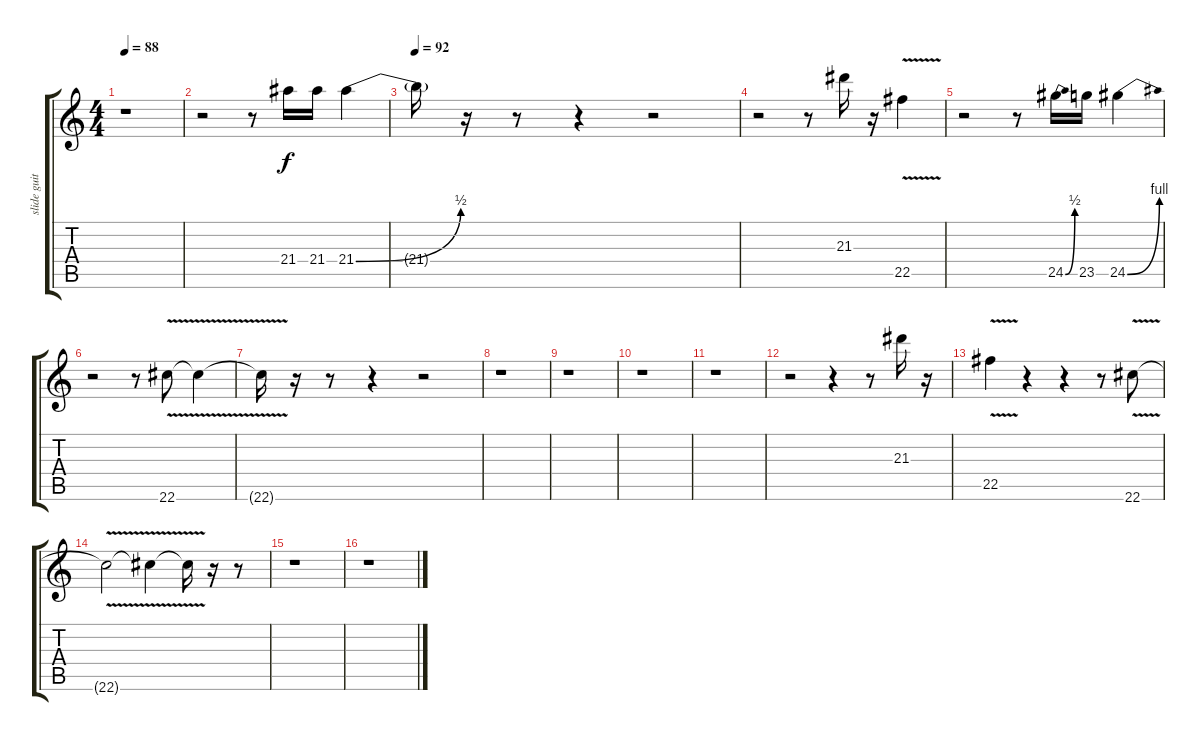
\track ("slide guitar" "slide guit") {instrument distortionguitar}
\staff {score tabs}
\tuning (Eb4 Bb3 Gb3 Db3 Ab2 Eb2) {hide}
\ts (4 4)
\tempo 88
\clef g2
\ks c
r.1{dy f} |
r.2 r.8 21.4.16 21.4.16 21.4{be (bend 0 0 60 2)}.4 |
\tempo 92
21.4{t}.16 r.16 r.8 r.4 r.2 |
r.2 r.8 21.3.16 r.16 22.5{v}.4 |
r.2 r.8 24.5{be (bend 0 0 60 2)}.16 23.5.16 24.5{be (bend 0 0 60 4)}.4 |
r.2 r.8 22.6{v}.8 22.6{v t}.4 |
22.6{v t}.16 r.16 r.8 r.4 r.2 |
r.1 |
r.1 |
r.1 |
r.1 |
r.2 r.4 r.8 21.3.16 r.16 |
22.5{v}.4 r.4 r.4 r.8 22.6{v}.8 |
22.6{v t}.2 22.6{v t}.4 22.6{v t}.16 r.16 r.8 |
r.1 |
r.1
